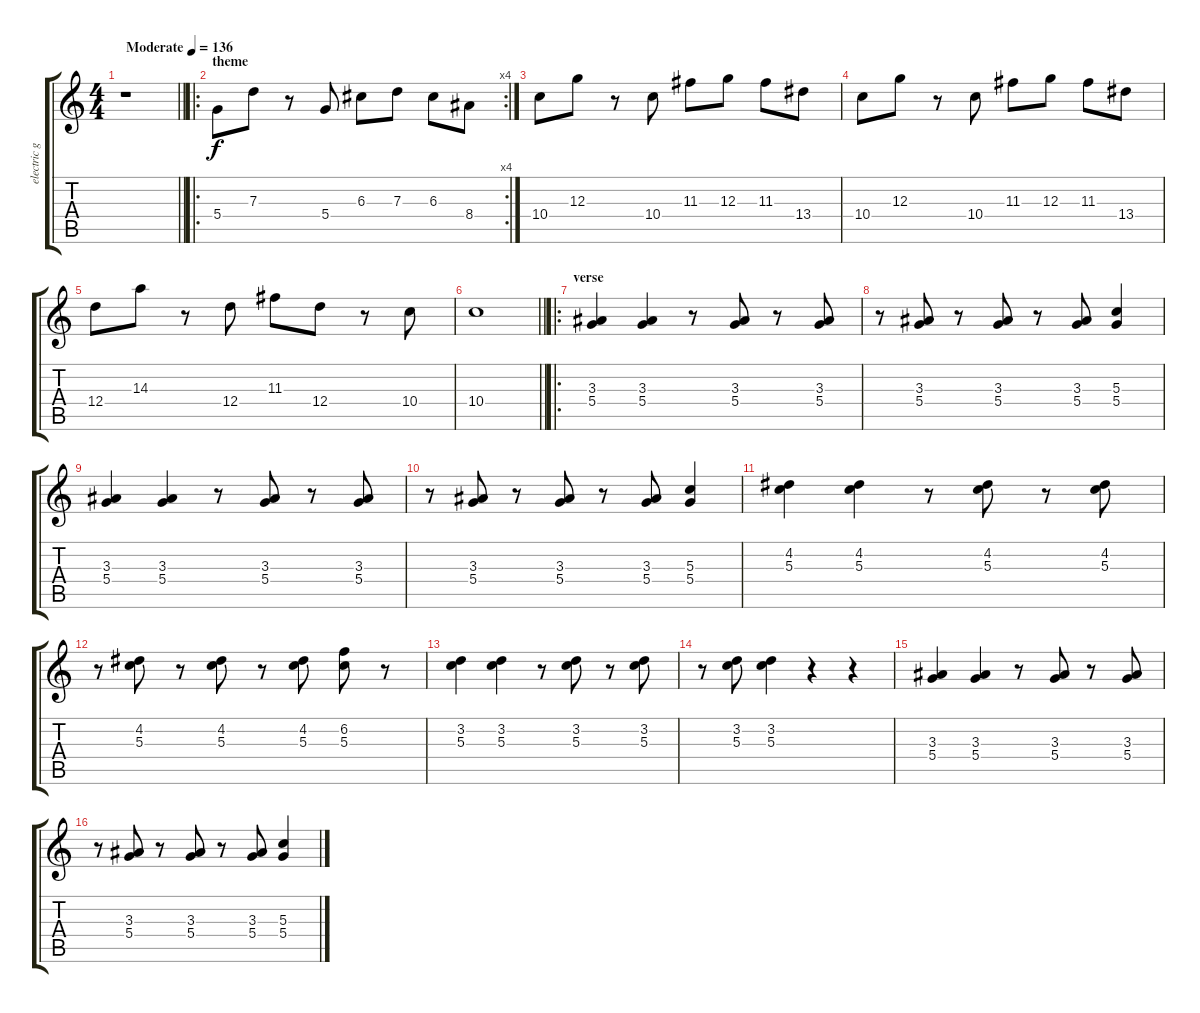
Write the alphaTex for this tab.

\track ("electric guitar" "electric g") {instrument overdrivenguitar}
\staff {score tabs}
\tuning (E4 B3 G3 D3 A2 E2) {hide}
\ts (4 4)
\tempo (136 "Moderate")
\clef g2
\barLineRight lightlight
\ks c
r.1{dy f instrument overdrivenguitar} |
\ro
\rc 4
\section ("" "theme")
5.4.8 7.3.8 r.8 5.4.8 6.3.8 7.3.8 6.3.8 8.4.8 |
10.4.8 12.3.8 r.8 10.4.8 11.3.8 12.3.8 11.3.8 13.4.8 |
10.4.8 12.3.8 r.8 10.4.8 11.3.8 12.3.8 11.3.8 13.4.8 |
12.4.8 14.3.8 r.8 12.4.8 11.3.8 12.4.8 r.8 10.4.8 |
\barLineRight lightlight
10.4.1 |
\ro
\section ("" "verse")
(3.3 5.4).4 (3.3 5.4).4 r.8 (3.3 5.4).8 r.8 (3.3 5.4).8 |
r.8 (3.3 5.4).8 r.8 (3.3 5.4).8 r.8 (3.3 5.4).8 (5.3 5.4).4 |
(3.3 5.4).4 (3.3 5.4).4 r.8 (3.3 5.4).8 r.8 (3.3 5.4).8 |
r.8 (3.3 5.4).8 r.8 (3.3 5.4).8 r.8 (3.3 5.4).8 (5.3 5.4).4 |
(4.2 5.3).4 (4.2 5.3).4 r.8 (4.2 5.3).8 r.8 (4.2 5.3).8 |
r.8 (4.2 5.3).8 r.8 (4.2 5.3).8 r.8 (4.2 5.3).8 (6.2 5.3).8 r.8 |
(3.2 5.3).4 (3.2 5.3).4 r.8 (3.2 5.3).8 r.8 (3.2 5.3).8 |
r.8 (3.2 5.3).8 (3.2 5.3).4 r.4 r.4 |
(3.3 5.4).4 (3.3 5.4).4 r.8 (3.3 5.4).8 r.8 (3.3 5.4).8 |
r.8 (3.3 5.4).8 r.8 (3.3 5.4).8 r.8 (3.3 5.4).8 (5.3 5.4).4
